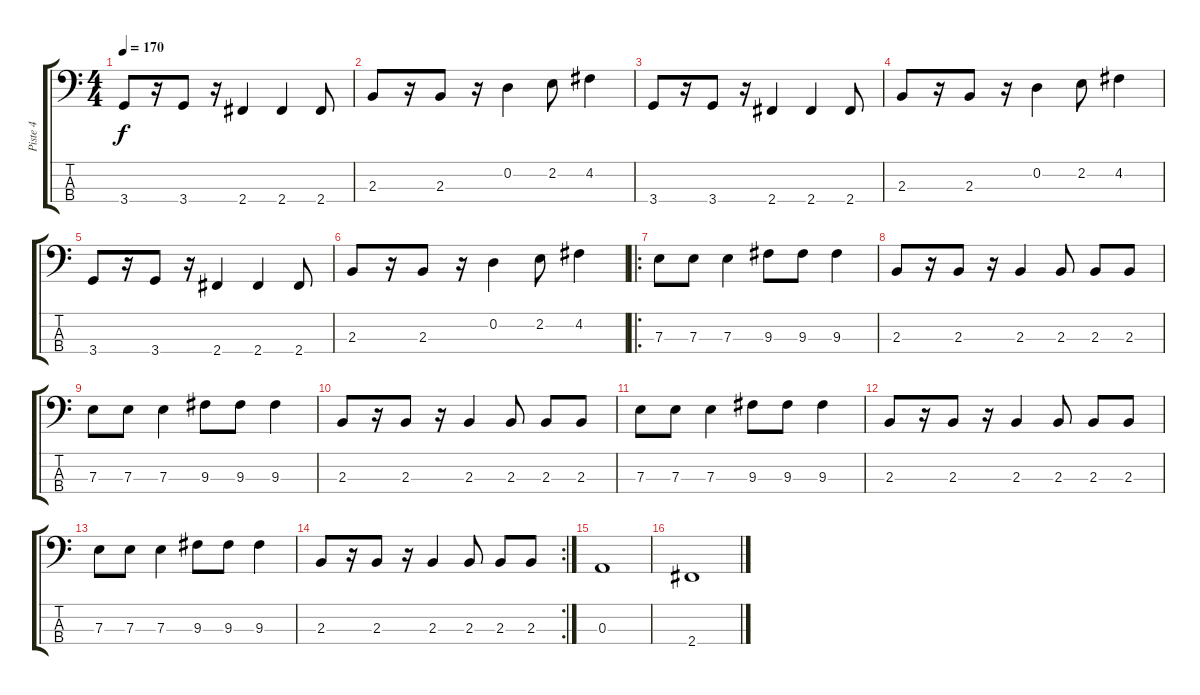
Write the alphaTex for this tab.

\track ("Piste 4" "Piste 4") {instrument electricbassfinger}
\staff {score tabs}
\tuning (G2 D2 A1 E1) {hide}
\ts (4 4)
\tempo 170
\clef f4
\ks c
3.4.8{dy f} r.16 3.4.8 r.16 2.4.4 2.4.4 2.4.8 |
2.3.8 r.16 2.3.8 r.16 0.2.4 2.2.8 4.2.4 |
3.4.8 r.16 3.4.8 r.16 2.4.4 2.4.4 2.4.8 |
2.3.8 r.16 2.3.8 r.16 0.2.4 2.2.8 4.2.4 |
3.4.8 r.16 3.4.8 r.16 2.4.4 2.4.4 2.4.8 |
2.3.8 r.16 2.3.8 r.16 0.2.4 2.2.8 4.2.4 |
\ro
7.3.8 7.3.8 7.3.4 9.3.8 9.3.8 9.3.4 |
2.3.8 r.16 2.3.8 r.16 2.3.4 2.3.8 2.3.8 2.3.8 |
7.3.8 7.3.8 7.3.4 9.3.8 9.3.8 9.3.4 |
2.3.8 r.16 2.3.8 r.16 2.3.4 2.3.8 2.3.8 2.3.8 |
7.3.8 7.3.8 7.3.4 9.3.8 9.3.8 9.3.4 |
2.3.8 r.16 2.3.8 r.16 2.3.4 2.3.8 2.3.8 2.3.8 |
7.3.8 7.3.8 7.3.4 9.3.8 9.3.8 9.3.4 |
\rc 2
2.3.8 r.16 2.3.8 r.16 2.3.4 2.3.8 2.3.8 2.3.8 |
0.3.1 |
2.4.1
